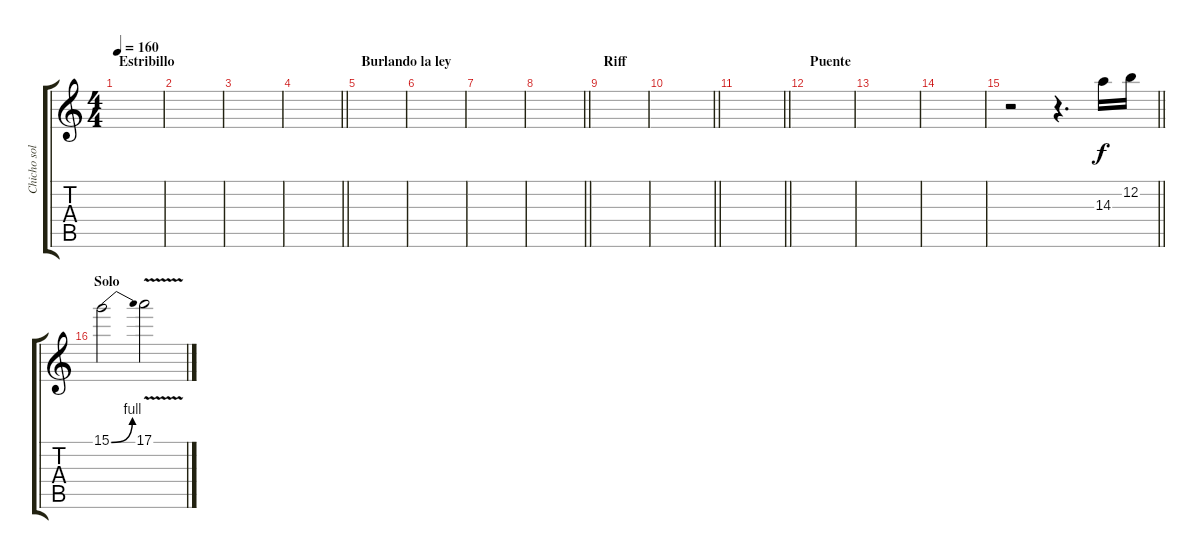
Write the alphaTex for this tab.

\track ("Chicho solo" "Chicho sol") {instrument distortionguitar}
\staff {score tabs}
\tuning (E4 B3 G3 D3 A2 E2) {hide}
\ts (4 4)
\section ("" "Estribillo")
\tempo 160
\clef g2
\ks c
|
|
|
\barLineRight lightlight
|
\section ("" "Burlando la ley")
|
|
|
\barLineRight lightlight
|
\section ("" "Riff")
|
\barLineRight lightlight
|
\section ("" "")
\barLineRight lightlight
|
\section ("" "Puente")
|
|
|
\barLineRight lightlight
r.2 r.4{d} 14.3.16 12.2.16 |
\section ("" "Solo")
15.1{be (bend 0 0 60 4)}.2 17.1{v}.2
